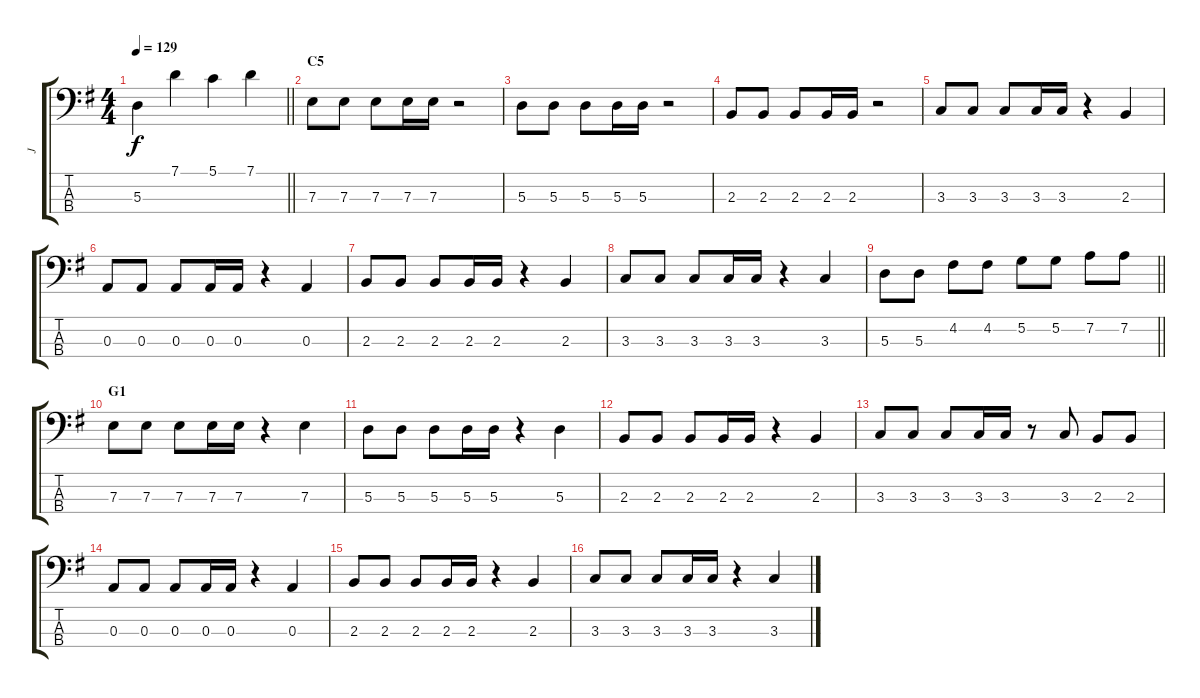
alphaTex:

\track ("J" "J") {instrument electricbasspick}
\staff {score tabs}
\tuning (G2 D2 A1 E1) {hide}
\ts (4 4)
\tempo 129
\clef f4
\barLineRight lightlight
\ks g
5.3.4{dy f} 7.1.4 5.1.4 7.1.4 |
\section ("" "C5")
7.3.8 7.3.8 7.3.8 7.3.16 7.3.16 r.2 |
5.3.8 5.3.8 5.3.8 5.3.16 5.3.16 r.2 |
2.3.8 2.3.8 2.3.8 2.3.16 2.3.16 r.2 |
3.3.8 3.3.8 3.3.8 3.3.16 3.3.16 r.4 2.3.4 |
0.3.8 0.3.8 0.3.8 0.3.16 0.3.16 r.4 0.3.4 |
2.3.8 2.3.8 2.3.8 2.3.16 2.3.16 r.4 2.3.4 |
3.3.8 3.3.8 3.3.8 3.3.16 3.3.16 r.4 3.3.4 |
\barLineRight lightlight
5.3.8 5.3.8 4.2.8 4.2.8 5.2.8 5.2.8 7.2.8 7.2.8 |
\section ("" "G1")
7.3.8 7.3.8 7.3.8 7.3.16 7.3.16 r.4 7.3.4 |
5.3.8 5.3.8 5.3.8 5.3.16 5.3.16 r.4 5.3.4 |
2.3.8 2.3.8 2.3.8 2.3.16 2.3.16 r.4 2.3.4 |
3.3.8 3.3.8 3.3.8 3.3.16 3.3.16 r.8 3.3.8 2.3.8 2.3.8 |
0.3.8 0.3.8 0.3.8 0.3.16 0.3.16 r.4 0.3.4 |
2.3.8 2.3.8 2.3.8 2.3.16 2.3.16 r.4 2.3.4 |
3.3.8 3.3.8 3.3.8 3.3.16 3.3.16 r.4 3.3.4
